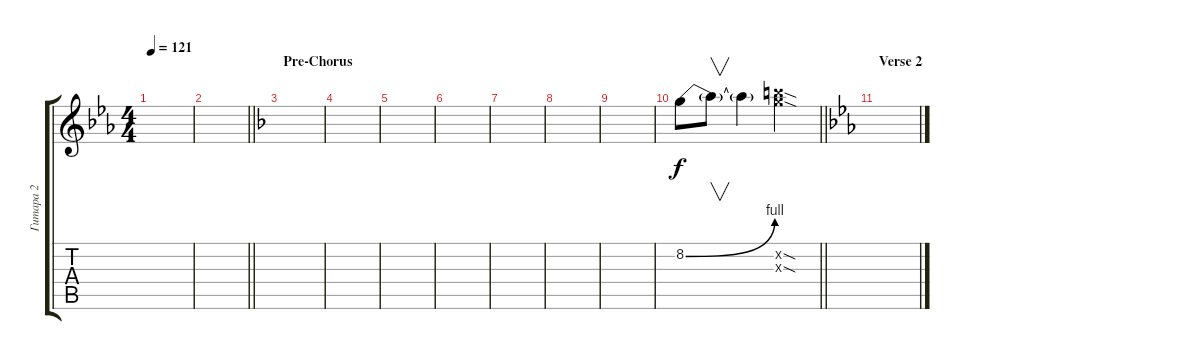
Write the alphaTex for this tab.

\track ("Гитара 2" "Гитара 2") {instrument distortionguitar}
\staff {score tabs}
\tuning (E4 B3 G3 D3 A2 E2) {hide}
\ts (4 4)
\tempo 121
\clef g2
\ks cminor
|
\barLineRight lightlight
|
\section ("" "Pre-Chorus")
\ks dminor
|
|
|
|
|
|
|
\barLineRight lightlight
8.2{be (bend 0 0 60 4)}.8 8.2{t}.8{v} 8.2{t}.4 (12.2{sod x} 12.3{sod x}).2 |
\section ("" "Verse 2")
\ks cminor
